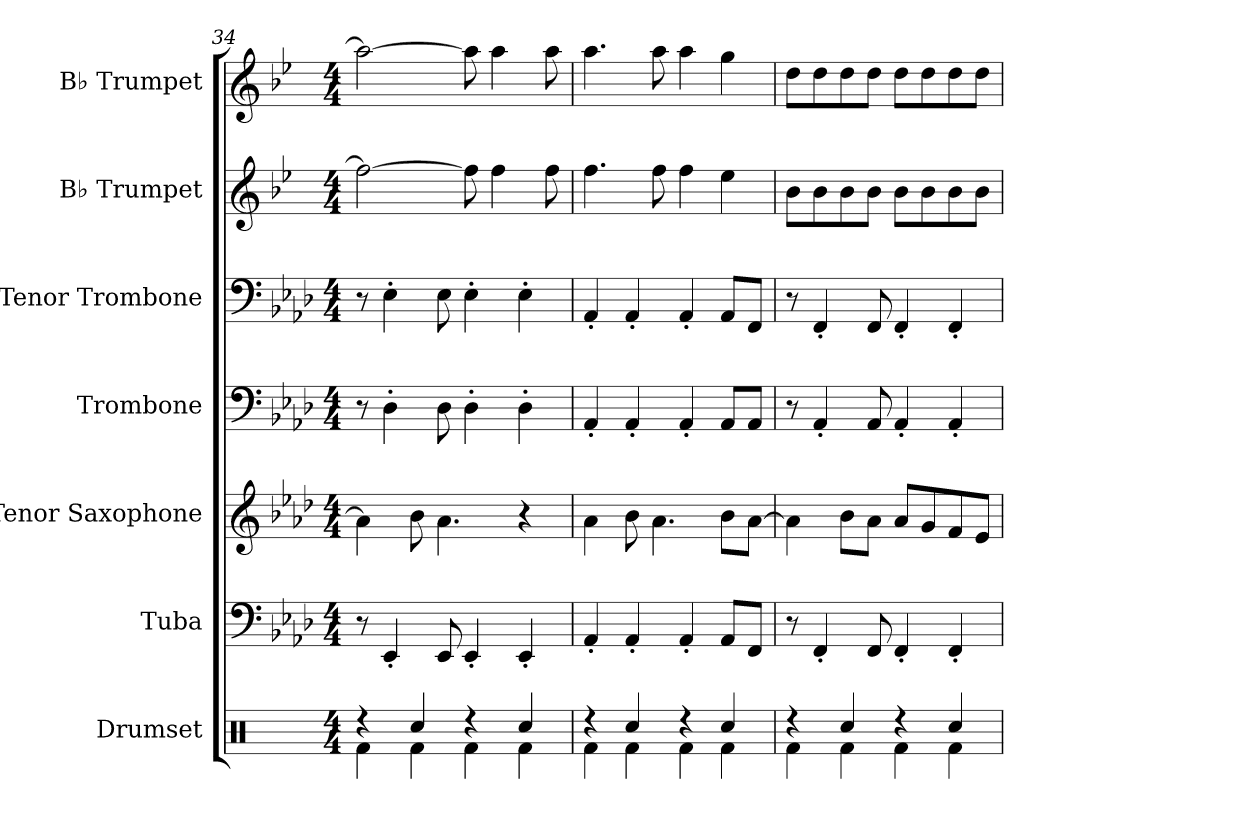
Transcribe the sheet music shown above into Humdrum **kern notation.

**kern	**kern	**kern	**kern	**kern	**kern	**kern
*part7	*part6	*part5	*part4	*part3	*part2	*part1
*staff7	*staff6	*staff5	*staff4	*staff3	*staff2	*staff1
*I"Drumset	*I"Tuba	*I"Tenor Saxophone	*I"Trombone	*I"Tenor Trombone	*I"B♭ Trumpet	*I"B♭ Trumpet
*I'Drs.	*I'Tba.	*I'T. Sax.	*I'Tbn.	*I'T. Tbn.	*I'B♭ Tpt.	*I'B♭ Tpt.
*clefX	*clefF4	*clefG2	*clefF4	*clefF4	*clefG2	*clefG2
*	*	*ITrd8c14	*	*	*ITrd1c2	*ITrd1c2
*k[]	*k[b-e-a-d-]	*k[b-e-a-d-]	*k[b-e-a-d-]	*k[b-e-a-d-]	*k[b-e-a-d-]	*k[b-e-a-d-]
*M4/4	*M4/4	*M4/4	*M4/4	*M4/4	*M4/4	*M4/4
=34	=34	=34	=34	=34	=34	=34
*^	*	*	*	*	*	*
4r	4Rf\	8r	4A-\]	8r	8r	2ee-\_	2gg\_
.	.	4EE-'/	.	4D-'\	4E-'\	.	.
4Rcc/	4Rf\	.	8B-\	.	.	.	.
.	.	8EE-/	4.A-\	8D-\	8E-\	.	.
4r	4Rf\	4EE-'/	.	4D-'\	4E-'\	8ee-\]	8gg\]
.	.	.	.	.	.	4ee-\	4gg\
4Rcc/	4Rf\	4EE-'/	4r	4D-'\	4E-'\	.	.
.	.	.	.	.	.	8ee-\	8gg\
=35	=35	=35	=35	=35	=35	=35	=35
4r	4Rf\	4AA-'/	4A-\	4AA-'/	4AA-'/	4.ee-\	4.gg\
4Rcc/	4Rf\	4AA-'/	8B-\	4AA-'/	4AA-'/	.	.
.	.	.	4.A-\	.	.	8ee-\	8gg\
4r	4Rf\	4AA-'/	.	4AA-'/	4AA-'/	4ee-\	4gg\
4Rcc/	4Rf\	8AA-/L	8B-\L	8AA-/L	8AA-/L	4dd-\	4ff\
.	.	8FF/J	[8A-\J	8AA-/J	8FF/J	.	.
=36	=36	=36	=36	=36	=36	=36	=36
4r	4Rf\	8r	4A-\]	8r	8r	8a-\L	8cc\L
.	.	4FF'/	.	4AA-'/	4FF'/	8a-\	8cc\
4Rcc/	4Rf\	.	8B-\L	.	.	8a-\	8cc\
.	.	8FF/	8A-\J	8AA-/	8FF/	8a-\J	8cc\J
4r	4Rf\	4FF'/	8A-/L	4AA-'/	4FF'/	8a-\L	8cc\L
.	.	.	8G/	.	.	8a-\	8cc\
4Rcc/	4Rf\	4FF'/	8F/	4AA-'/	4FF'/	8a-\	8cc\
.	.	.	8E-/J	.	.	8a-\J	8cc\J
*v	*v	*	*	*	*	*	*
=	=	=	=	=	=	=
*-	*-	*-	*-	*-	*-	*-
